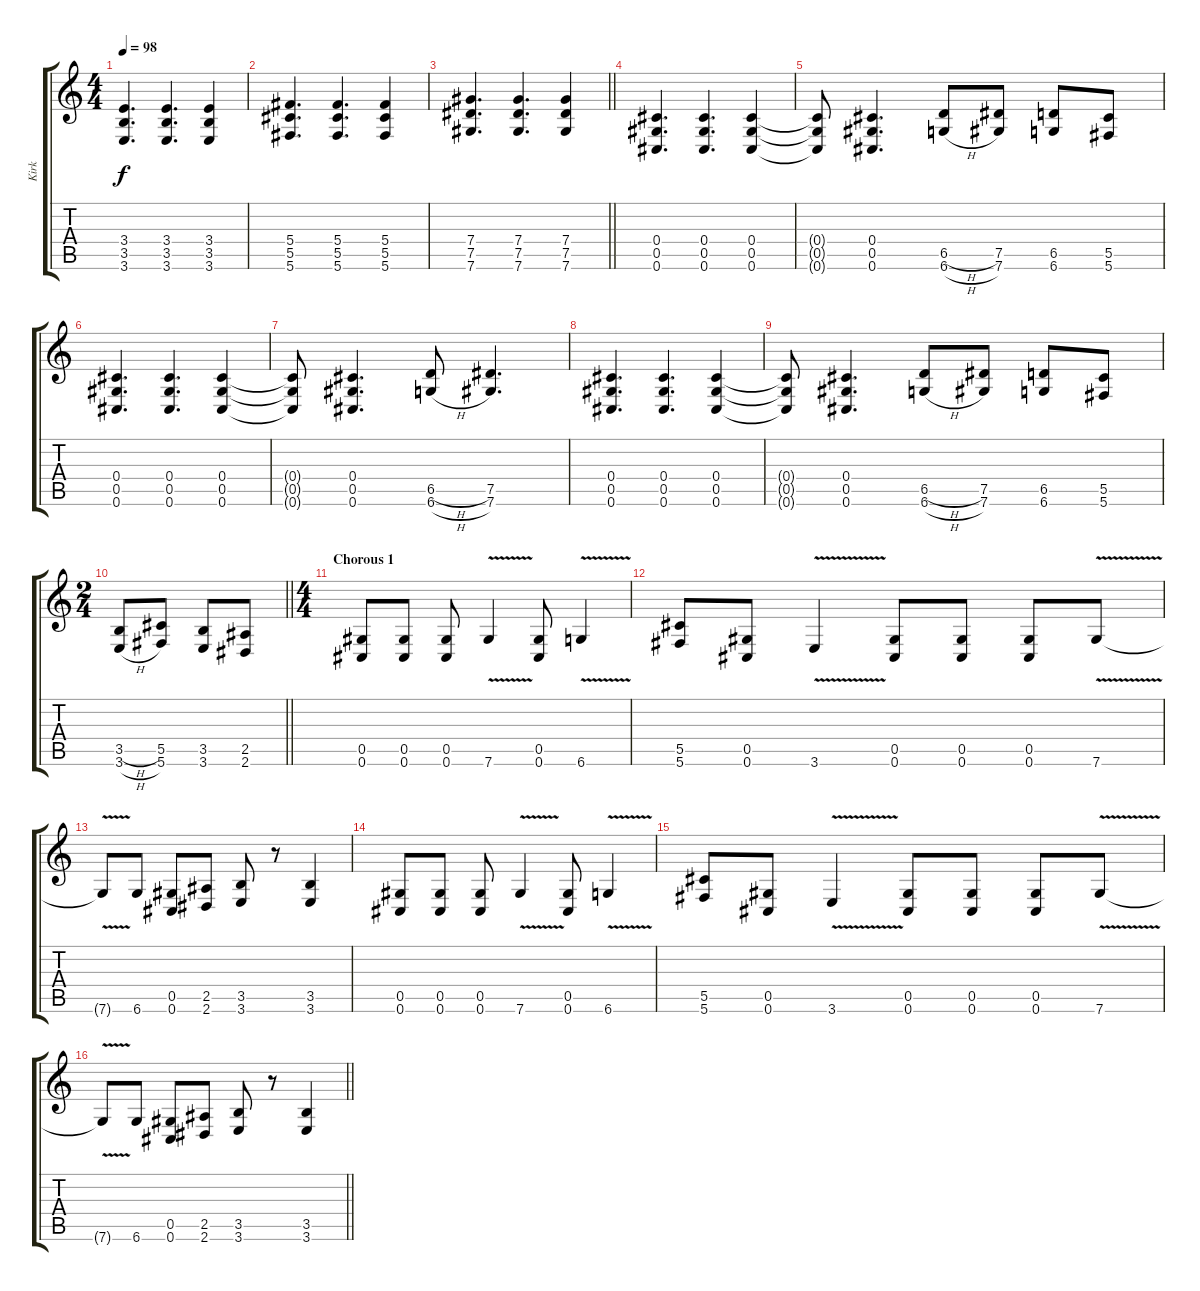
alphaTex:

\track ("Kirk" "Kirk") {instrument distortionguitar}
\staff {score tabs}
\tuning (Eb4 Bb3 Gb3 Db3 Ab2 Db2) {hide}
\ts (4 4)
\tempo 98
\clef g2
\ks c
(3.4 3.5 3.6).4{d dy f} (3.4 3.5 3.6).4{d} (3.4 3.5 3.6).4 |
(5.4 5.5 5.6).4{d} (5.4 5.5 5.6).4{d} (5.4 5.5 5.6).4 |
\barLineRight lightlight
(7.4 7.5 7.6).4{d} (7.4 7.5 7.6).4{d} (7.4 7.5 7.6).4 |
\section ("" "")
(0.4 0.5 0.6).4{d} (0.4 0.5 0.6).4{d} (0.4 0.5 0.6).4 |
(0.4{t} 0.5{t} 0.6{t}).8 (0.4 0.5 0.6).4{d} (6.5{h} 6.6{h}).8 (7.5 7.6).8 (6.5 6.6).8 (5.5 5.6).8 |
(0.4 0.5 0.6).4{d} (0.4 0.5 0.6).4{d} (0.4 0.5 0.6).4 |
(0.4{t} 0.5{t} 0.6{t}).8 (0.4 0.5 0.6).4{d} (6.5{h} 6.6{h}).8 (7.5 7.6).4{d} |
(0.4 0.5 0.6).4{d} (0.4 0.5 0.6).4{d} (0.4 0.5 0.6).4 |
(0.4{t} 0.5{t} 0.6{t}).8 (0.4 0.5 0.6).4{d} (6.5{h} 6.6{h}).8 (7.5 7.6).8 (6.5 6.6).8 (5.5 5.6).8 |
\ts (2 4)
\barLineRight lightlight
(3.5{h} 3.6{h}).8 (5.5 5.6).8 (3.5 3.6).8 (2.5 2.6).8 |
\ts (4 4)
\section ("" "Chorous 1")
(0.5 0.6).8 (0.5 0.6).8 (0.5 0.6).8 7.6{v}.4 (0.5 0.6).8 6.6{v}.4 |
(5.5 5.6).8 (0.5 0.6).8 3.6{v}.4 (0.5 0.6).8 (0.5 0.6).8 (0.5 0.6).8 7.6{v}.8 |
7.6{t}.8 6.6.8 (0.5 0.6).8 (2.5 2.6).8 (3.5 3.6).8 r.8 (3.5 3.6).4 |
(0.5 0.6).8 (0.5 0.6).8 (0.5 0.6).8 7.6{v}.4 (0.5 0.6).8 6.6{v}.4 |
(5.5 5.6).8 (0.5 0.6).8 3.6{v}.4 (0.5 0.6).8 (0.5 0.6).8 (0.5 0.6).8 7.6{v}.8 |
\barLineRight lightlight
7.6{t}.8 6.6.8 (0.5 0.6).8 (2.5 2.6).8 (3.5 3.6).8 r.8 (3.5 3.6).4
